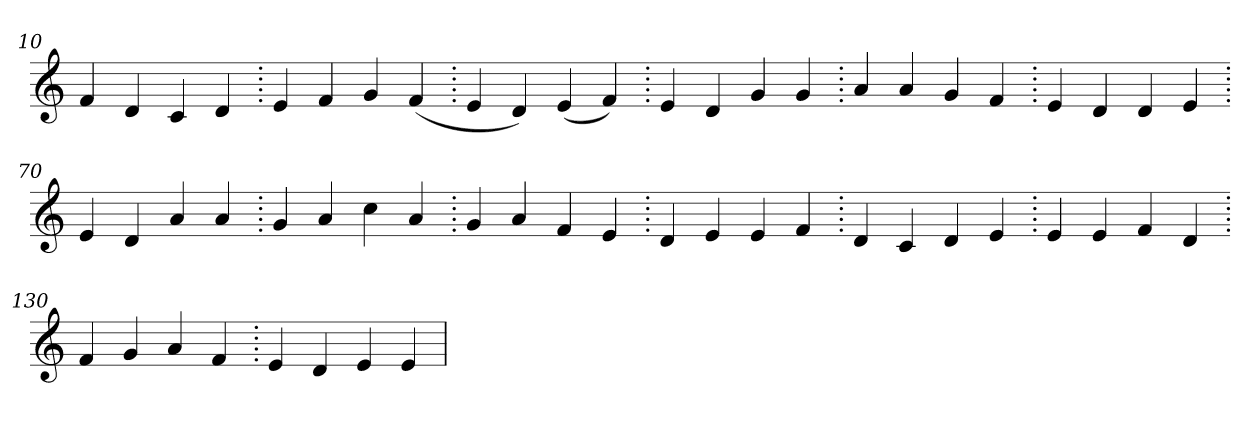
**kern
*part1
*staff1
*clefG2
=10.
4f
4d
4c
4d
=20.
4e
4f
4g
(>4f
=30.
4e
4d)
(>4e
4f)
=40.
4e
4d
4g
4g
=50.
4a
4a
4g
4f
=60.
4e
4d
4d
4e
=70.
4e
4d
4a
4a
=80.
4g
4a
4cc
4a
=90.
4g
4a
4f
4e
=100.
4d
4e
4e
4f
=110.
4d
4c
4d
4e
=120.
4e
4e
4f
4d
=130.
4f
4g
4a
4f
=140.
4e
4d
4e
4e
=
*-
